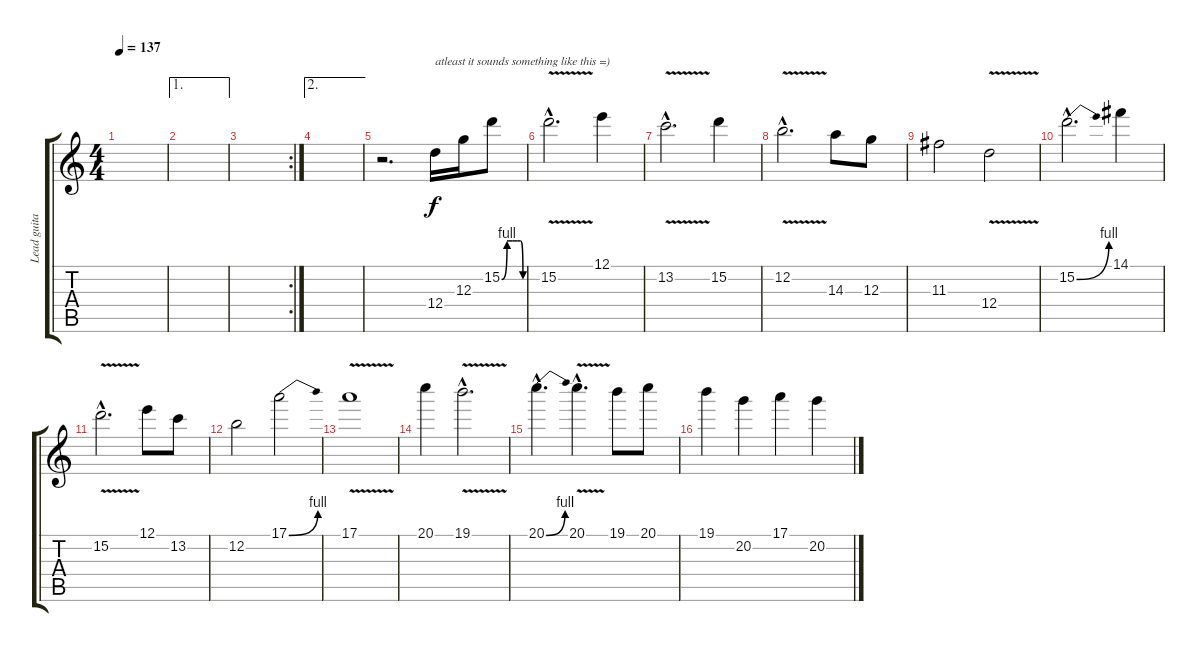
\track ("Lead guitar" "Lead guita") {instrument overdrivenguitar}
\staff {score tabs}
\tuning (E4 B3 G3 D3 A2 E2) {hide}
\ts (4 4)
\tempo 137
\clef g2
\ks c
|
\ae 1
|
\rc 2
|
\ae 2
|
r.2{d} 12.4.16{txt "atleast it sounds something like this =)"} 12.3.16 15.2{be (custom 0 0 15 4 30 4 45 4 53 4 60 0)}.8 |
15.2{v hac}.2{d} 12.1.4 |
13.2{v hac}.2{d} 15.2.4 |
12.2{v hac}.2{d} 14.3.8 12.3.8 |
11.3.2 12.4{v}.2 |
15.2{be (bend 0 0 60 4) hac}.2{d} 14.1.4 |
15.2{v hac}.2{d} 12.1.8 13.2.8 |
12.2.2 17.1{be (bend 0 0 60 4)}.2 |
17.1{v}.1 |
20.1.4 19.1{v hac}.2{d} |
20.1{be (bend 0 0 60 4) hac}.4{d} 20.1{v hac}.4{d} 19.1.8 20.1.8 |
19.1.4 20.2.4 17.1.4 20.2.4
